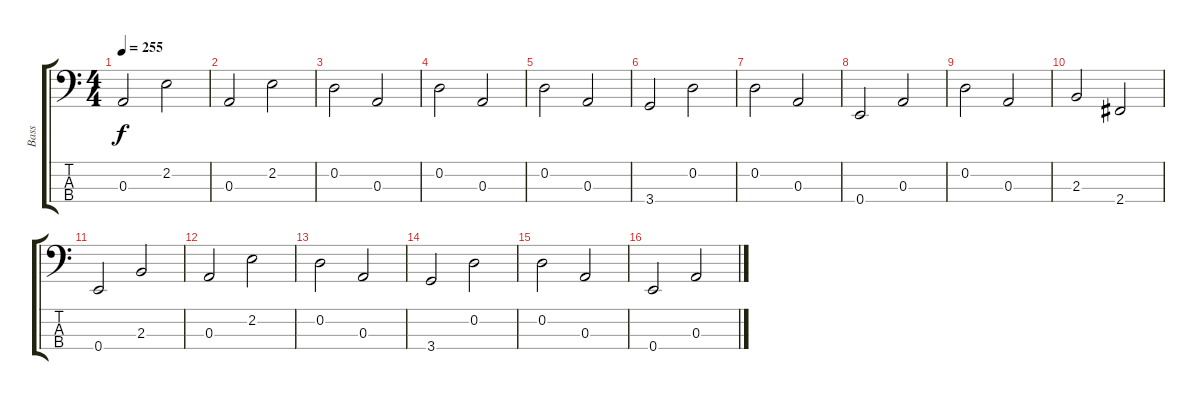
\track ("Bass" "Bass") {instrument electricbassfinger}
\staff {score tabs}
\tuning (G2 D2 A1 E1) {hide}
\ts (4 4)
\tempo 255
\clef f4
\ks c
0.3.2{dy f} 2.2.2 |
0.3.2 2.2.2 |
0.2.2 0.3.2 |
0.2.2 0.3.2 |
0.2.2 0.3.2 |
3.4.2 0.2.2 |
0.2.2 0.3.2 |
0.4.2 0.3.2 |
0.2.2 0.3.2 |
2.3.2 2.4.2 |
0.4.2 2.3.2 |
0.3.2 2.2.2 |
0.2.2 0.3.2 |
3.4.2 0.2.2 |
0.2.2 0.3.2 |
0.4.2 0.3.2
